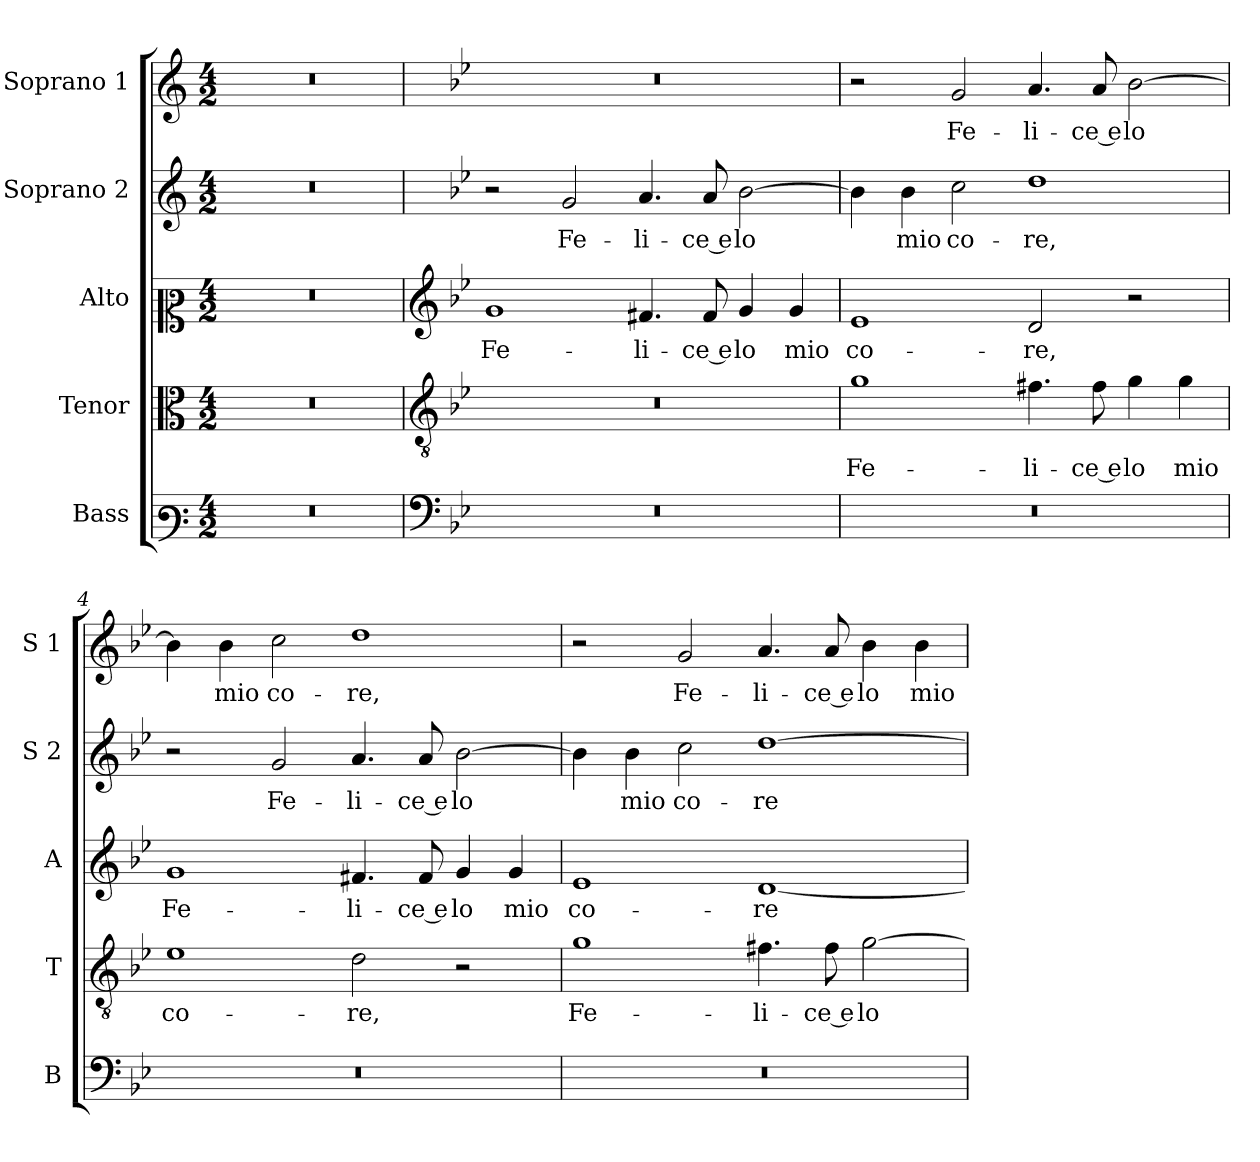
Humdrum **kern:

**kern	**kern	**text	**kern	**text	**kern	**text	**kern	**text
*part5	*part4	*part4	*part3	*part3	*part2	*part2	*part1	*part1
*staff5	*staff4	*staff4	*staff3	*staff3	*staff2	*staff2	*staff1	*staff1
*I"Bass	*I"Tenor	*	*I"Alto	*	*I"Soprano 2	*	*I"Soprano 1	*
*I'B	*I'T	*	*I'A	*	*I'S 2	*	*I'S 1	*
*clefF3	*clefC3	*	*clefC2	*	*clefG2	*	*clefG2	*
*k[]	*k[]	*	*k[]	*	*k[]	*	*k[]	*
*C:	*C:	*	*C:	*	*C:	*	*C:	*
*M4/2	*M4/2	*	*M4/2	*	*M4/2	*	*M4/2	*
=1	=1	=1	=1	=1	=1	=1	=1	=1
0r	0r	.	0r	.	0r	.	0r	.
=2	=2	=2	=2	=2	=2	=2	=2	=2
*clefF4	*clefGv2	*	*clefG2	*	*	*	*	*
*k[b-e-]	*k[b-e-]	*	*k[b-e-]	*	*k[b-e-]	*	*k[b-e-]	*
*B-:	*B-:	*	*B-:	*	*B-:	*	*B-:	*
!	!	!	!	!LO:LY:b	!	!	!	!
0r	0r	.	1g	Fe-	2r	.	0r	.
!	!	!	!	!	!	!LO:LY:b	!	!
.	.	.	.	.	2g/	Fe-	.	.
!	!	!	!	!LO:LY:b	!	!	!	!
!	!	!	!	!	!	!LO:LY:b	!	!
.	.	.	4.f#X/	-li-	4.a/	-li-	.	.
!	!	!	!	!LO:LY:b	!	!	!	!
!	!	!	!	!	!	!LO:LY:b	!	!
.	.	.	8f#/	-ce e	8a/	-ce e	.	.
!	!	!	!	!LO:LY:b	!	!	!	!
!	!	!	!	!	!	!LO:LY:b	!	!
.	.	.	4g/	lo	[2b-\	lo	.	.
!	!	!	!	!LO:LY:b	!	!	!	!
.	.	.	4g/	mio	.	.	.	.
=3	=3	=3	=3	=3	=3	=3	=3	=3
!	!	!LO:LY:b	!	!	!	!	!	!
!	!	!	!	!LO:LY:b	!	!	!	!
0r	1g	Fe-	1e-	co-	4b-\]	.	2r	.
!	!	!	!	!	!	!LO:LY:b	!	!
.	.	.	.	.	4b-\	mio	.	.
!	!	!	!	!	!	!LO:LY:b	!	!
!	!	!	!	!	!	!	!	!LO:LY:b
.	.	.	.	.	2cc\	co-	2g/	Fe-
!	!	!LO:LY:b	!	!	!	!	!	!
!	!	!	!	!LO:LY:b	!	!	!	!
!	!	!	!	!	!	!LO:LY:b	!	!
!	!	!	!	!	!	!	!	!LO:LY:b
.	4.f#X\	-li-	2d/	-re,	1dd	-re,	4.a/	-li-
!	!	!LO:LY:b	!	!	!	!	!	!
!	!	!	!	!	!	!	!	!LO:LY:b
.	8f#\	-ce e	.	.	.	.	8a/	-ce e
!	!	!LO:LY:b	!	!	!	!	!	!
!	!	!	!	!	!	!	!	!LO:LY:b
.	4g\	lo	2r	.	.	.	[2b-\	lo
!	!	!LO:LY:b	!	!	!	!	!	!
.	4g\	mio	.	.	.	.	.	.
=4	=4	=4	=4	=4	=4	=4	=4	=4
!	!	!LO:LY:b	!	!	!	!	!	!
!	!	!	!	!LO:LY:b	!	!	!	!
0r	1e-	co-	1g	Fe-	2r	.	4b-\]	.
!	!	!	!	!	!	!	!	!LO:LY:b
.	.	.	.	.	.	.	4b-\	mio
!	!	!	!	!	!	!LO:LY:b	!	!
!	!	!	!	!	!	!	!	!LO:LY:b
.	.	.	.	.	2g/	Fe-	2cc\	co-
!	!	!LO:LY:b	!	!	!	!	!	!
!	!	!	!	!LO:LY:b	!	!	!	!
!	!	!	!	!	!	!LO:LY:b	!	!
!	!	!	!	!	!	!	!	!LO:LY:b
.	2d\	-re,	4.f#X/	-li-	4.a/	-li-	1dd	-re,
!	!	!	!	!LO:LY:b	!	!	!	!
!	!	!	!	!	!	!LO:LY:b	!	!
.	.	.	8f#/	-ce e	8a/	-ce e	.	.
!	!	!	!	!LO:LY:b	!	!	!	!
!	!	!	!	!	!	!LO:LY:b	!	!
.	2r	.	4g/	lo	[2b-\	lo	.	.
!	!	!	!	!LO:LY:b	!	!	!	!
.	.	.	4g/	mio	.	.	.	.
!!LO:LB:g=z
=5	=5	=5	=5	=5	=5	=5	=5	=5
!	!	!LO:LY:b	!	!	!	!	!	!
!	!	!	!	!LO:LY:b	!	!	!	!
0r	1g	Fe-	1e-	co-	4b-\]	.	2r	.
!	!	!	!	!	!	!LO:LY:b	!	!
.	.	.	.	.	4b-\	mio	.	.
!	!	!	!	!	!	!LO:LY:b	!	!
!	!	!	!	!	!	!	!	!LO:LY:b
.	.	.	.	.	2cc\	co-	2g/	-Fe-
!	!	!LO:LY:b	!	!	!	!	!	!
!	!	!	!	!LO:LY:b	!	!	!	!
!	!	!	!	!	!	!LO:LY:b	!	!
!	!	!	!	!	!	!	!	!LO:LY:b
.	4.f#X\	-li-	[1d	-re	[1dd	-re	4.a/	-li-
!	!	!LO:LY:b	!	!	!	!	!	!
!	!	!	!	!	!	!	!	!LO:LY:b
.	8f#\	-ce e	.	.	.	.	8a/	-ce e
!	!	!LO:LY:b	!	!	!	!	!	!
!	!	!	!	!	!	!	!	!LO:LY:b
.	[2g\	lo	.	.	.	.	4b-\	lo
!	!	!	!	!	!	!	!	!LO:LY:b
.	.	.	.	.	.	.	4b-\	mio
=	=	=	=	=	=	=	=	=
*-	*-	*-	*-	*-	*-	*-	*-	*-
